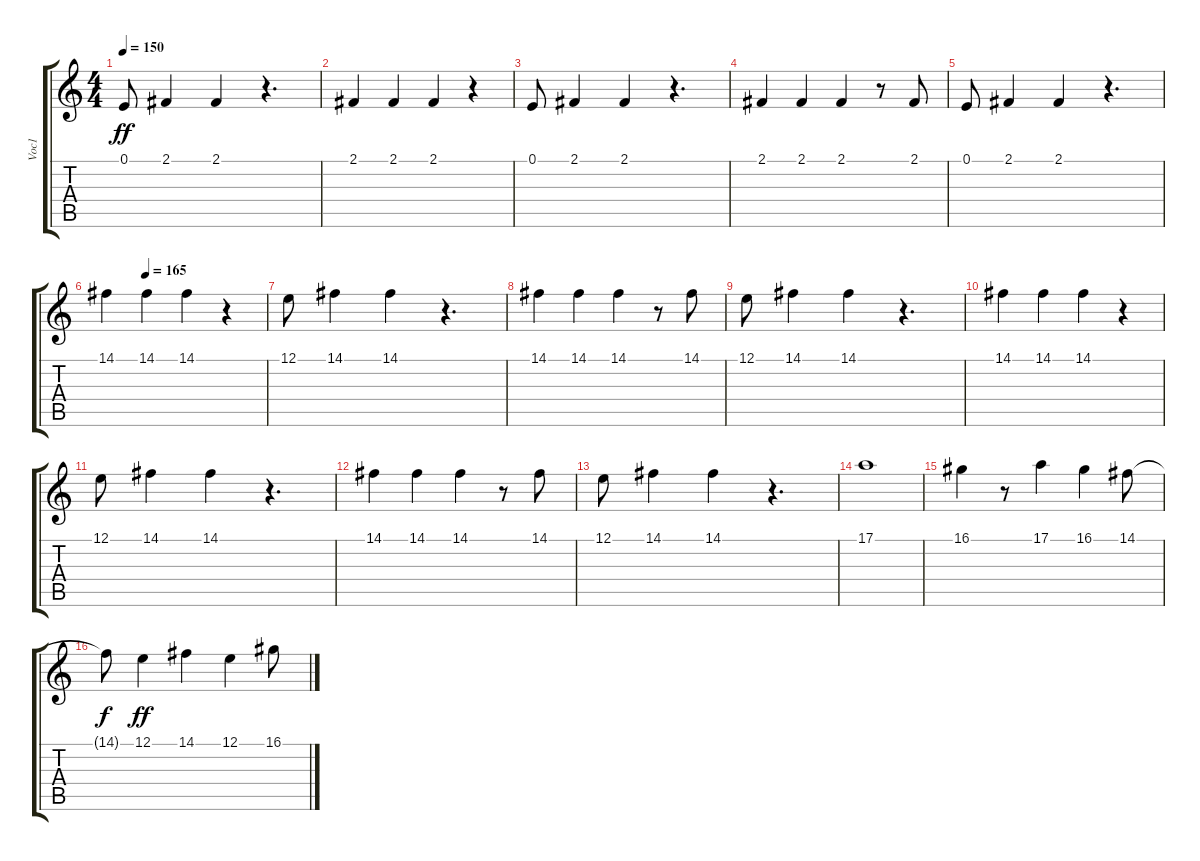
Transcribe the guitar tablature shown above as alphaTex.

\track ("Voc1" "Voc1") {instrument acousticgrandpiano}
\staff {score tabs}
\tuning (E4 B3 G3 D3 A2 E2) {hide}
\ts (4 4)
\tempo 150
\clef g2
\ks c
0.1.8{dy ff} 2.1.4 2.1.4 r.4{d} |
2.1.4 2.1.4 2.1.4 r.4 |
0.1.8 2.1.4 2.1.4 r.4{d} |
2.1.4 2.1.4 2.1.4 r.8 2.1.8 |
0.1.8 2.1.4 2.1.4 r.4{d} |
\tempo (165 0.25)
14.1.4 14.1.4 14.1.4 r.4 |
12.1.8 14.1.4 14.1.4 r.4{d} |
14.1.4 14.1.4 14.1.4 r.8 14.1.8 |
12.1.8 14.1.4 14.1.4 r.4{d} |
14.1.4 14.1.4 14.1.4 r.4 |
12.1.8 14.1.4 14.1.4 r.4{d} |
14.1.4 14.1.4 14.1.4 r.8 14.1.8 |
12.1.8 14.1.4 14.1.4 r.4{d} |
17.1.1 |
16.1.4 r.8 17.1.4 16.1.4 14.1.8 |
14.1{t}.8{dy f} 12.1.4{dy ff} 14.1.4 12.1.4 16.1.8
